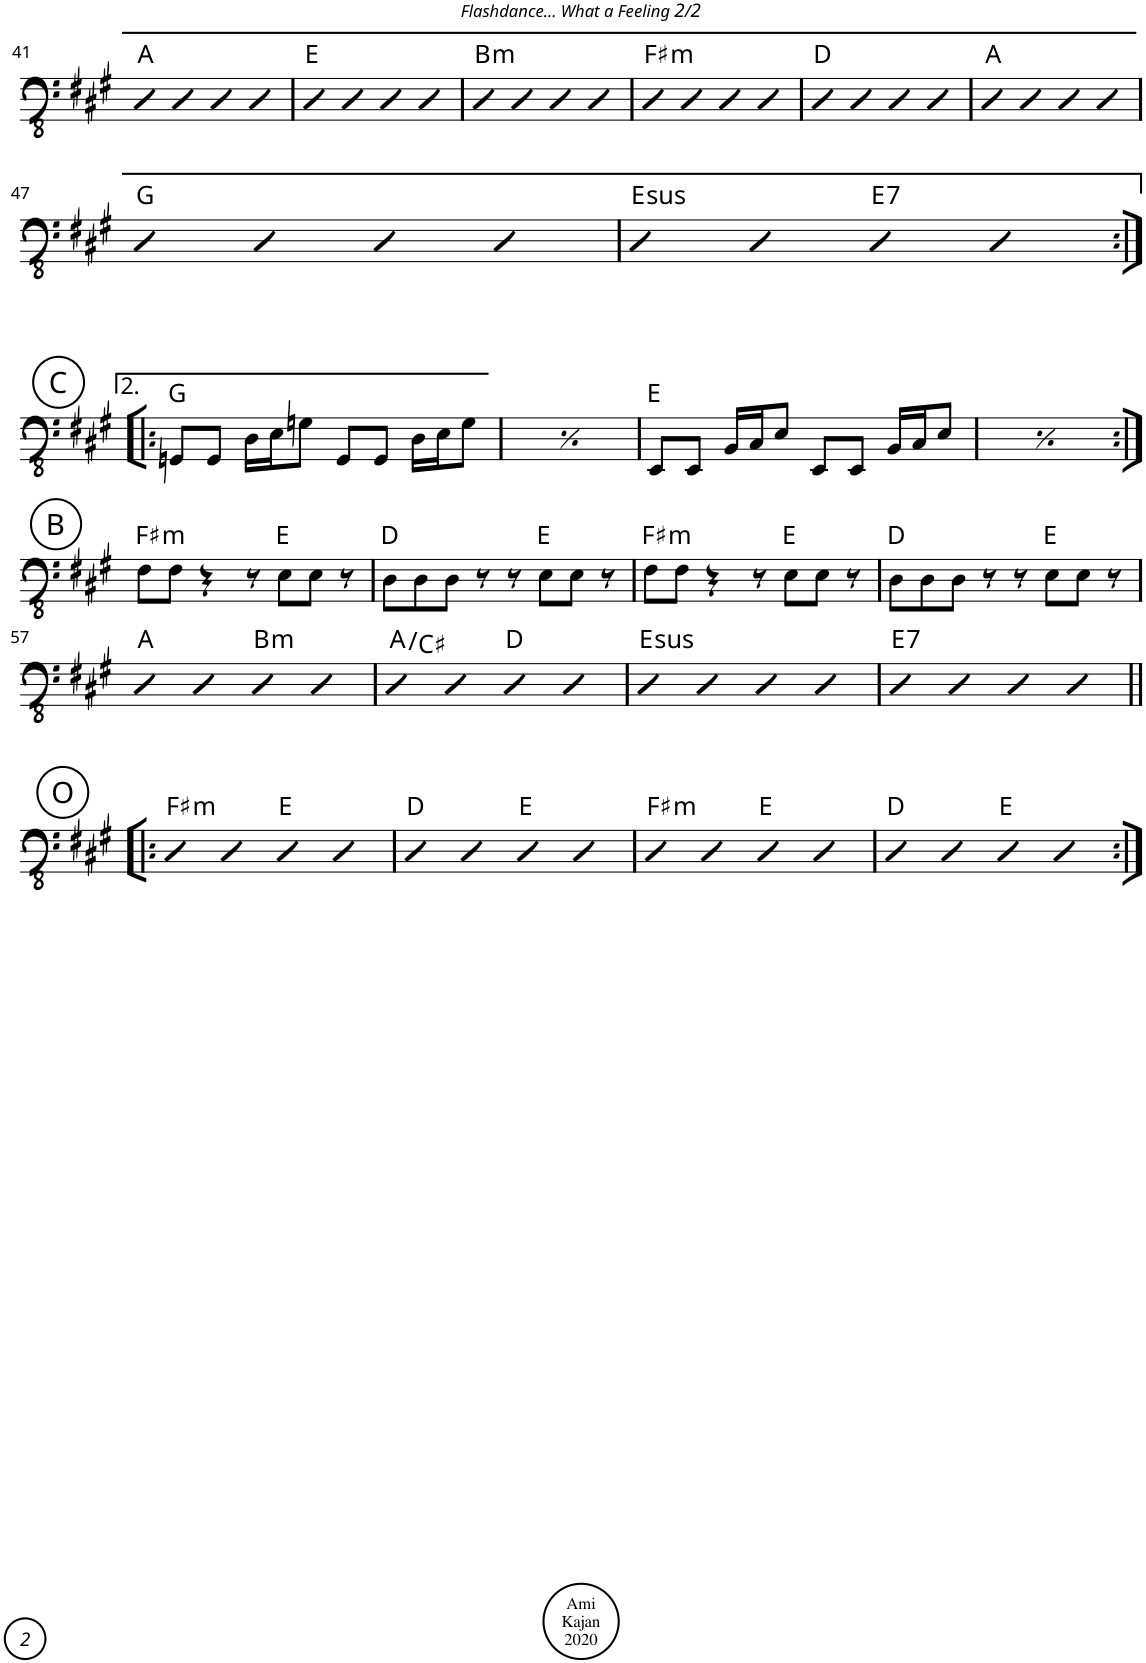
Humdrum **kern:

**kern	**harte
*part1	*part1
*staff1	*
*I"Acoustic Bass	*
*I'Bass	*
!!LO:PB:g=z
*clefFv4	*
*k[f#c#g#]	*
*M4/4	*
*met(c)	*
=41	=41
4CC#	A:maj
4CC#	.
4CC#	.
4CC#	.
=42	=42
4CC#	E:maj
4CC#	.
4CC#	.
4CC#	.
=43	=43
!	!LO:H:kt=m
4CC#	B:min
4CC#	.
4CC#	.
4CC#	.
=44	=44
!	!LO:H:kt=m
4CC#	F#:min
4CC#	.
4CC#	.
4CC#	.
=45	=45
4CC#	D:maj
4CC#	.
4CC#	.
4CC#	.
=46	=46
4CC#	A:maj
4CC#	.
4CC#	.
4CC#	.
!!LO:LB:g=z
=47	=47
4CC#	G:maj
4CC#	.
4CC#	.
4CC#	.
=48	=48
!	!LO:H:kt=sus
4CC#	E:sus4
4CC#	.
!	!LO:H:kt=7
4CC#	E:7
4CC#	.
!!LO:LB:g=z
!!LO:REH:place=s1:a:cj:enc=circle:fs=14:t=C
=49:|!|:	=49:|!|:
8GGGn/L	G:maj
8GGG/J	.
16DD\LL	.
16EE\J	.
8GGn\J	.
8GGG/L	.
8GGG/J	.
16DD\LL	.
16EE\J	.
8GG\J	.
!!LO:REH:place=s1:a:cj:enc=circle:fs=14:t=C
=50	=50
8GGGn/L	G:maj
8GGG/J	.
16DD\LL	.
16EE\J	.
8GGn\J	.
8GGG/L	.
8GGG/J	.
16DD\LL	.
16EE\J	.
8GG\J	.
=51	=51
8EEE/L	E:maj
8EEE/J	.
16BBB/LL	.
16CC#/J	.
8EE/J	.
8EEE/L	.
8EEE/J	.
16BBB/LL	.
16CC#/J	.
8EE/J	.
=52	=52
8EEE/L	E:maj
8EEE/J	.
16BBB/LL	.
16CC#/J	.
8EE/J	.
8EEE/L	.
8EEE/J	.
16BBB/LL	.
16CC#/J	.
8EE/J	.
!!LO:LB:g=z
!!LO:REH:place=s1:a:cj:enc=circle:fs=14:t=B
=53:|!	=53:|!
!	!LO:H:kt=m
8FF#\L	F#:min
8FF#\J	.
4r	.
8r	.
8EE\L	E:maj
8EE\J	.
8r	.
=54	=54
8DD\L	D:maj
8DD\	.
8DD\J	.
8r	.
8r	.
8EE\L	E:maj
8EE\J	.
8r	.
=55	=55
!	!LO:H:kt=m
8FF#\L	F#:min
8FF#\J	.
4r	.
8r	.
8EE\L	E:maj
8EE\J	.
8r	.
=56	=56
8DD\L	D:maj
8DD\	.
8DD\J	.
8r	.
8r	.
8EE\L	E:maj
8EE\J	.
8r	.
!!LO:LB:g=z
=57	=57
4CC#	A:maj
4CC#	.
!	!LO:H:kt=m
4CC#	B:min
4CC#	.
=58	=58
4CC#	A:maj/3
4CC#	.
4CC#	D:maj
4CC#	.
=59	=59
!	!LO:H:kt=sus
4CC#	E:sus4
4CC#	.
4CC#	.
4CC#	.
=60	=60
!	!LO:H:kt=7
4CC#	E:7
4CC#	.
4CC#	.
4CC#	.
!!LO:LB:g=z
!!LO:REH:place=s1:a:cj:enc=circle:fs=14:t=O
=61!|:	=61!|:
!	!LO:H:kt=m
4CC#	F#:min
4CC#	.
4CC#	E:maj
4CC#	.
=62	=62
4CC#	D:maj
4CC#	.
4CC#	E:maj
4CC#	.
=63	=63
!	!LO:H:kt=m
4CC#	F#:min
4CC#	.
4CC#	E:maj
4CC#	.
=64	=64
4CC#	D:maj
4CC#	.
4CC#	E:maj
4CC#	.
=:|!	=:|!
*-	*-
